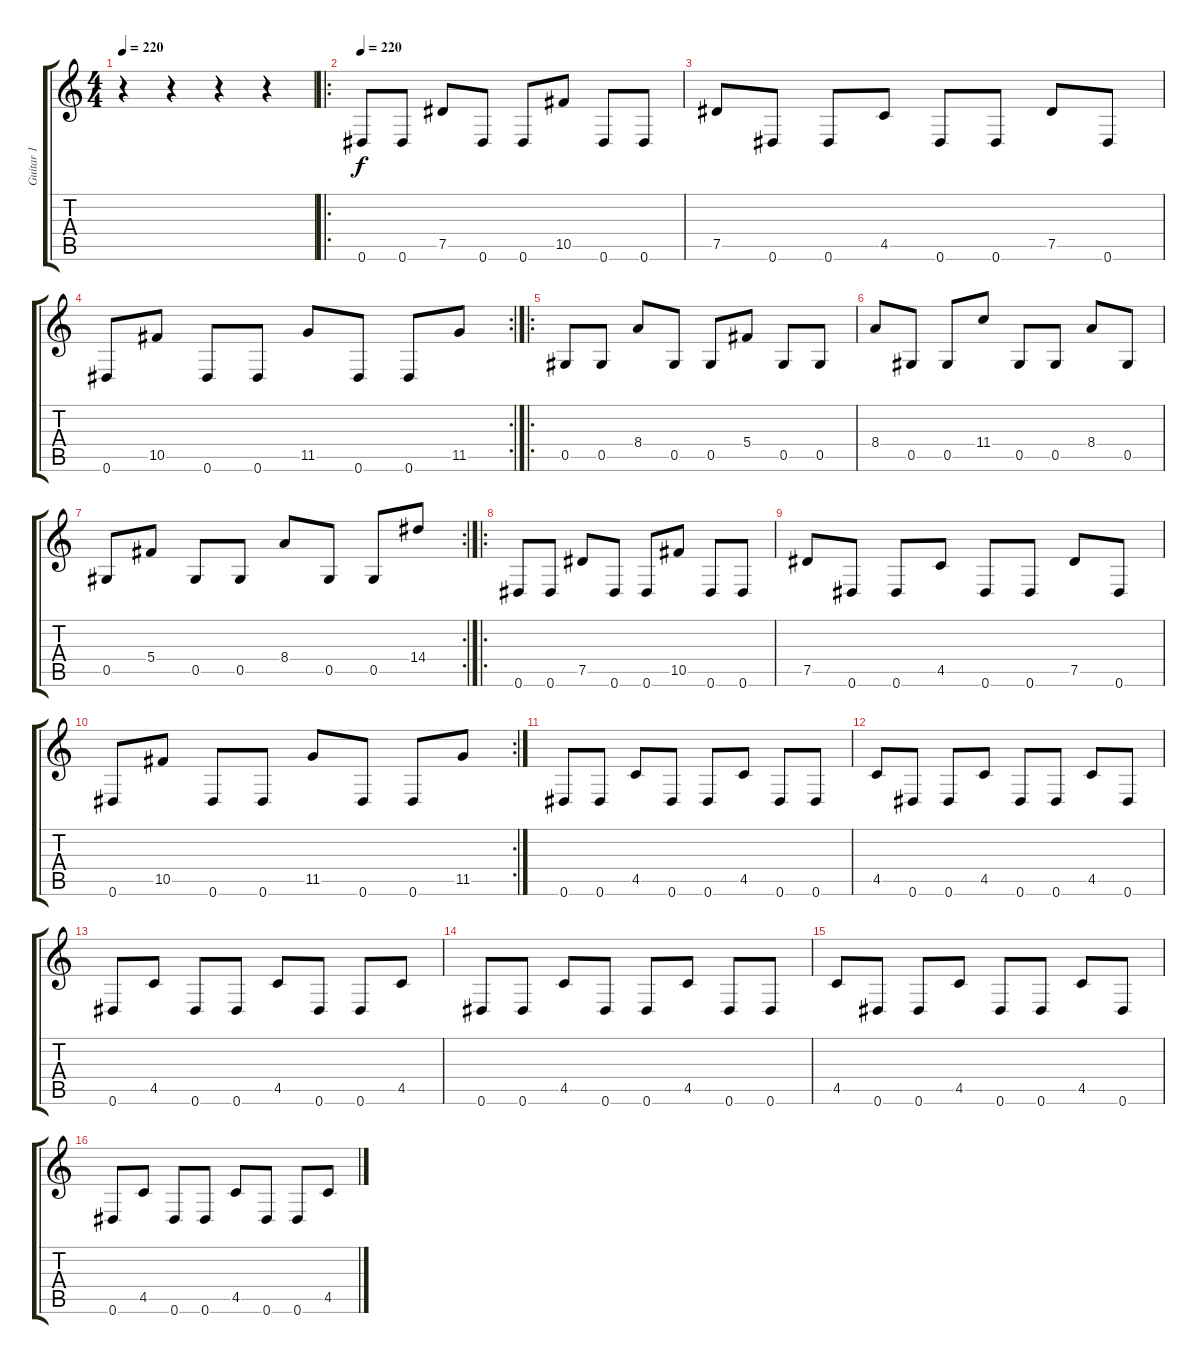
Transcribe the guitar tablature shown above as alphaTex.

\track ("Guitar 1" "Guitar 1") {instrument distortionguitar}
\staff {score tabs}
\tuning (Eb4 Bb3 Gb3 Db3 Ab2 Eb2) {hide}
\ts (4 4)
\tempo 220
\tempo 160
\tempo 220
\clef g2
\ks c
r.4{dy f instrument distortionguitar} r.4 r.4 r.4 |
\ro
\tempo 220
0.6.8 0.6.8 7.5.8 0.6.8 0.6.8 10.5.8 0.6.8 0.6.8 |
7.5.8 0.6.8 0.6.8 4.5.8 0.6.8 0.6.8 7.5.8 0.6.8 |
\rc 2
0.6.8 10.5.8 0.6.8 0.6.8 11.5.8 0.6.8 0.6.8 11.5.8 |
\ro
0.5.8 0.5.8 8.4.8 0.5.8 0.5.8 5.4.8 0.5.8 0.5.8 |
8.4.8 0.5.8 0.5.8 11.4.8 0.5.8 0.5.8 8.4.8 0.5.8 |
\rc 2
0.5.8 5.4.8 0.5.8 0.5.8 8.4.8 0.5.8 0.5.8 14.4.8 |
\ro
0.6.8 0.6.8 7.5.8 0.6.8 0.6.8 10.5.8 0.6.8 0.6.8 |
7.5.8 0.6.8 0.6.8 4.5.8 0.6.8 0.6.8 7.5.8 0.6.8 |
\rc 2
0.6.8 10.5.8 0.6.8 0.6.8 11.5.8 0.6.8 0.6.8 11.5.8 |
0.6.8 0.6.8 4.5.8 0.6.8 0.6.8 4.5.8 0.6.8 0.6.8 |
4.5.8 0.6.8 0.6.8 4.5.8 0.6.8 0.6.8 4.5.8 0.6.8 |
0.6.8 4.5.8 0.6.8 0.6.8 4.5.8 0.6.8 0.6.8 4.5.8 |
0.6.8 0.6.8 4.5.8 0.6.8 0.6.8 4.5.8 0.6.8 0.6.8 |
4.5.8 0.6.8 0.6.8 4.5.8 0.6.8 0.6.8 4.5.8 0.6.8 |
0.6.8 4.5.8 0.6.8 0.6.8 4.5.8 0.6.8 0.6.8 4.5.8
